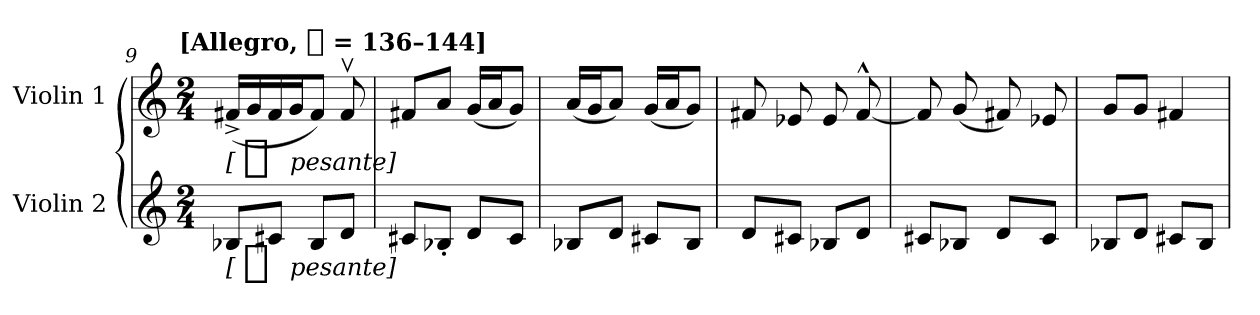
**kern	**dynam	**kern	**dynam
*part2	*part2	*part1	*part1
*staff2	*staff2	*staff1	*staff1
*I"Violin 2	*	*I"Violin 1	*
*I'Vln. 2	*	*I'Vln. 1	*
*clefG2	*	*clefG2	*
*k[]	*	*k[]	*
!!LO:TX:omd:t=[Allegro, [quarter] = 136–144]
*M2/4	*	*M2/4	*
*MM136	*	*MM136	*
=9	=9	=9	=9
!	!LO:DY:t=[ %s pesante]	!	!LO:DY:t=[ %s pesante]
8B-X/L	f	(16f#X^LL	f
.	.	16g	.
8c#X/J	.	16f#	.
.	.	16gJ	.
8B-/L	.	8f#J)	.
8d/J	.	8f#v	.
=10	=10	=10	=10
8c#X/L	.	8f#XL	.
8B-X'/J	.	8aJ	.
8d/L	.	(16gLL	.
.	.	16aJ	.
8c#/J	.	8gJ)	.
=11	=11	=11	=11
8B-X/L	.	(16aLL	.
.	.	16gJ	.
8d/J	.	8aJ)	.
8c#X/L	.	(16gLL	.
.	.	16aJ	.
8B-/J	.	8gJ)	.
=12	=12	=12	=12
8d/L	.	8f#X	.
8c#X/J	.	8e-X	.
8B-X/L	.	8e-	.
8d/J	.	[8f#^^<	.
=13	=13	=13	=13
8c#X/L	.	8f#]	.
8B-X/J	.	(8g	.
8d/L	.	8f#X)	.
8c#/J	.	8e-X	.
=14	=14	=14	=14
8B-X/L	.	8gL	.
8d/J	.	8gJ	.
8c#X/L	.	4f#X	.
8B-/J	.	.	.
=	=	=	=
*-	*-	*-	*-
